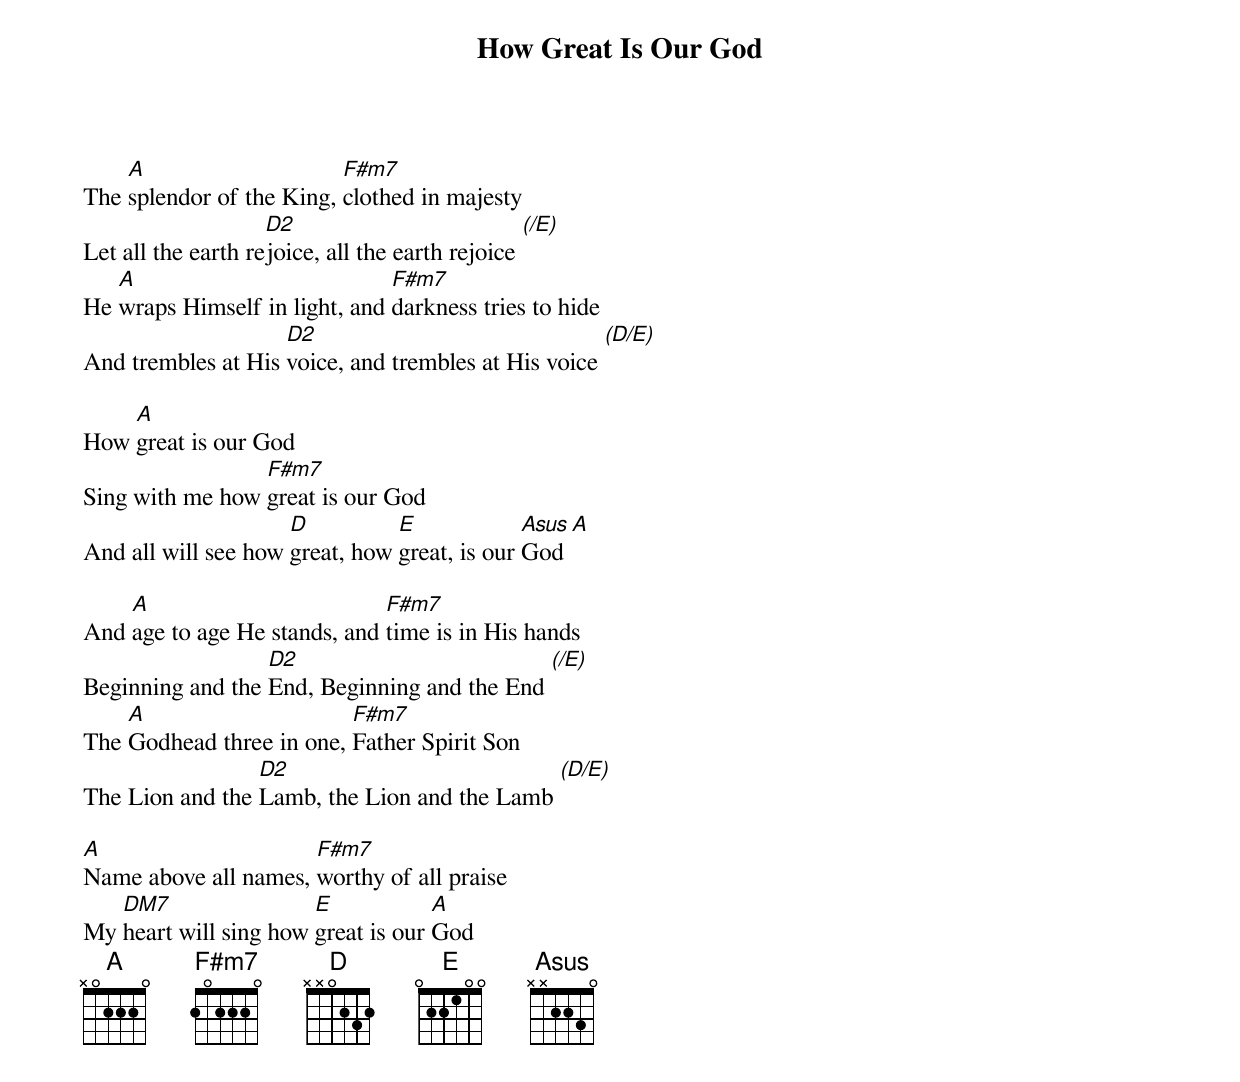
{title: How Great Is Our God}
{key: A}
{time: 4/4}
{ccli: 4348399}
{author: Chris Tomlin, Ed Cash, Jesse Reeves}
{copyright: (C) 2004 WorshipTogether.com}

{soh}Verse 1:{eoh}
The [A]splendor of the King, [F#m7]clothed in majesty
Let all the earth re[D2]joice, all the earth rejoice [(/E)]
He [A]wraps Himself in light, and [F#m7]darkness tries to hide
And trembles at His [D2]voice, and trembles at His voice [(D/E)]

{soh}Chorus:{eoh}
How [A]great is our God
Sing with me how [F#m7]great is our God
And all will see how [D]great, how [E]great, is our [Asus]God [A]

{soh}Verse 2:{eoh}
And [A]age to age He stands, and [F#m7]time is in His hands
Beginning and the [D2]End, Beginning and the End [(/E)]
The [A]Godhead three in one, [F#m7]Father Spirit Son
The Lion and the [D2]Lamb, the Lion and the Lamb [(D/E)]

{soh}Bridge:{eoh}
[A]Name above all names, [F#m7]worthy of all praise
My [DM7]heart will sing how [E]great is our [A]God
